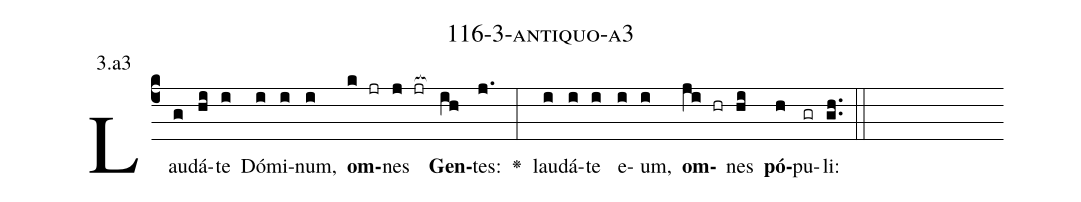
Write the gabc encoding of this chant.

name: 116-3-antiquo-a3;
annotation: 3.a3;
%%
(c4)Lau(g)dá(hi)te(i) Dó(i)mi(i)num,(i) <b>om</b>(k jr)nes(j jr[ocb:1{]) <b>Gen</b>(ih[ocb:0}])tes:(j.) <v>\greheightstar</v>(:) lau(i)dá(i)te(i) e(i)um,(i) <b>om</b>(ji hr)nes(hi) <b>pó</b>(h)pu(gr)li:(gh..) (::)


%E(i) u(i) o(ji) u(hi) a(h) e.(gh..) (::)
